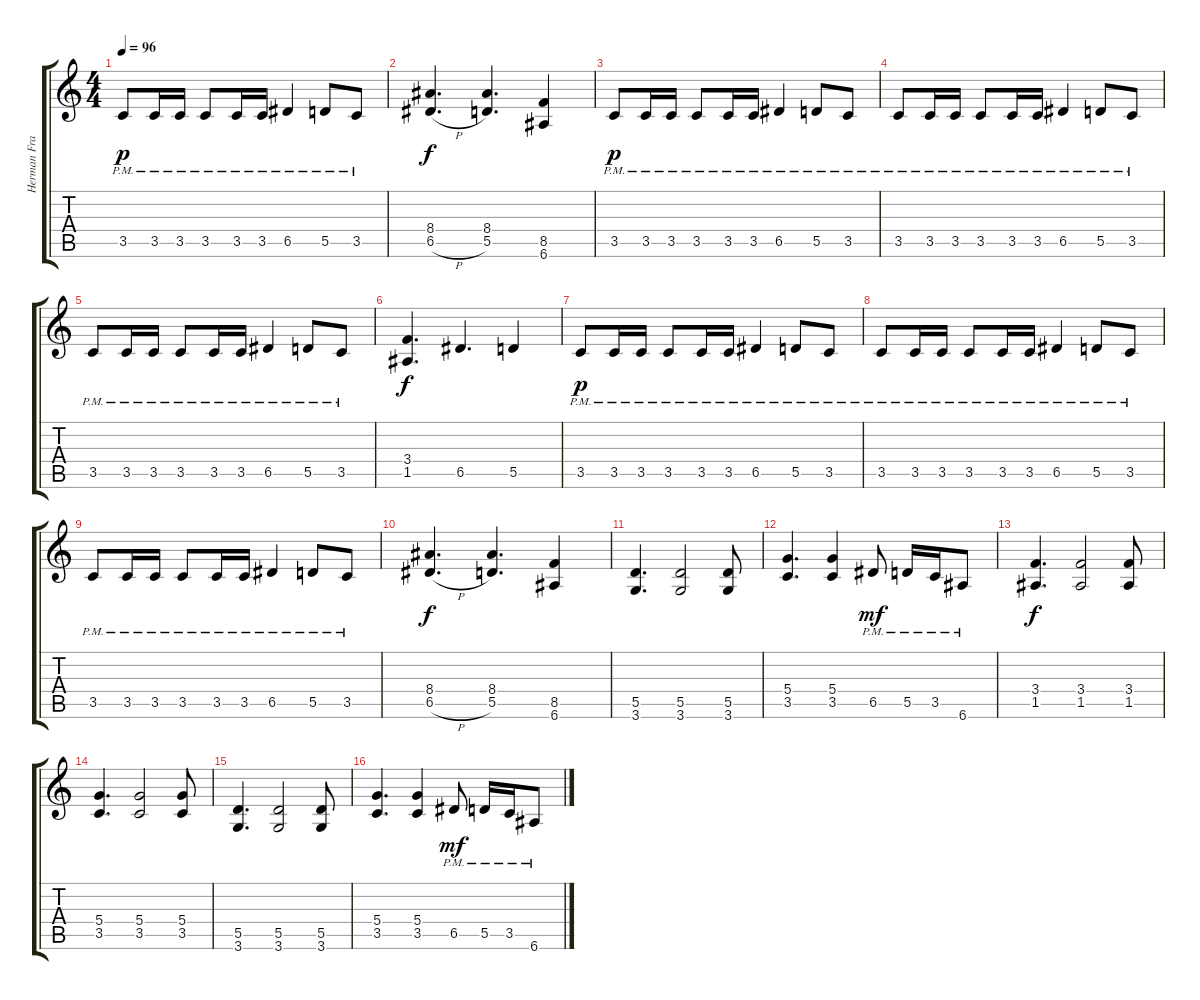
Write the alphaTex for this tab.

\track ("Herman Frank" "Herman Fra") {instrument distortionguitar}
\staff {score tabs}
\tuning (E4 B3 G3 D3 A2 E2) {hide}
\ts (4 4)
\tempo 96
\clef g2
\ks c
3.5{pm}.8{dy p} 3.5{pm}.16 3.5{pm}.16 3.5{pm}.8 3.5{pm}.16 3.5{pm}.16 6.5{pm}.4 5.5{pm}.8 3.5{pm}.8 |
(8.4 6.5{h}).4{d dy f} (8.4 5.5).4{d} (8.5 6.6).4 |
3.5{pm}.8{dy p} 3.5{pm}.16 3.5{pm}.16 3.5{pm}.8 3.5{pm}.16 3.5{pm}.16 6.5{pm}.4 5.5{pm}.8 3.5{pm}.8 |
3.5{pm}.8 3.5{pm}.16 3.5{pm}.16 3.5{pm}.8 3.5{pm}.16 3.5{pm}.16 6.5{pm}.4 5.5{pm}.8 3.5{pm}.8 |
3.5{pm}.8 3.5{pm}.16 3.5{pm}.16 3.5{pm}.8 3.5{pm}.16 3.5{pm}.16 6.5{pm}.4 5.5{pm}.8 3.5{pm}.8 |
(3.4 1.5).4{d dy f} 6.5.4{d} 5.5.4 |
3.5{pm}.8{dy p} 3.5{pm}.16 3.5{pm}.16 3.5{pm}.8 3.5{pm}.16 3.5{pm}.16 6.5{pm}.4 5.5{pm}.8 3.5{pm}.8 |
3.5{pm}.8 3.5{pm}.16 3.5{pm}.16 3.5{pm}.8 3.5{pm}.16 3.5{pm}.16 6.5{pm}.4 5.5{pm}.8 3.5{pm}.8 |
3.5{pm}.8 3.5{pm}.16 3.5{pm}.16 3.5{pm}.8 3.5{pm}.16 3.5{pm}.16 6.5{pm}.4 5.5{pm}.8 3.5{pm}.8 |
(8.4 6.5{h}).4{d dy f} (8.4 5.5).4{d} (8.5 6.6).4 |
(5.5 3.6).4{d} (5.5 3.6).2 (5.5 3.6).8 |
(5.4 3.5).4{d} (5.4 3.5).4 6.5{pm}.8{dy mf} 5.5{pm}.16 3.5{pm}.16 6.6{pm}.8 |
(3.4 1.5).4{d dy f} (3.4 1.5).2 (3.4 1.5).8 |
(5.4 3.5).4{d} (5.4 3.5).2 (5.4 3.5).8 |
(5.5 3.6).4{d} (5.5 3.6).2 (5.5 3.6).8 |
(5.4 3.5).4{d} (5.4 3.5).4 6.5{pm}.8{dy mf} 5.5{pm}.16 3.5{pm}.16 6.6{pm}.8
